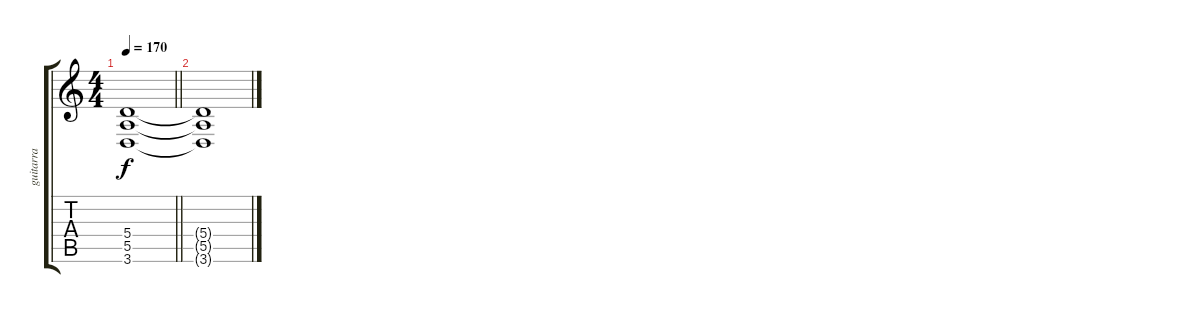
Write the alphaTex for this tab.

\track ("guitarra" "guitarra") {instrument distortionguitar}
\staff {score tabs}
\tuning (B3 Gb3 D3 A2 E2 B1) {hide}
\ts (4 4)
\tempo 170
\clef g2
\barLineRight lightlight
\ks c
(5.4 5.5 3.6).1{dy f} |
(5.4{t} 5.5{t} 3.6{t}).1
